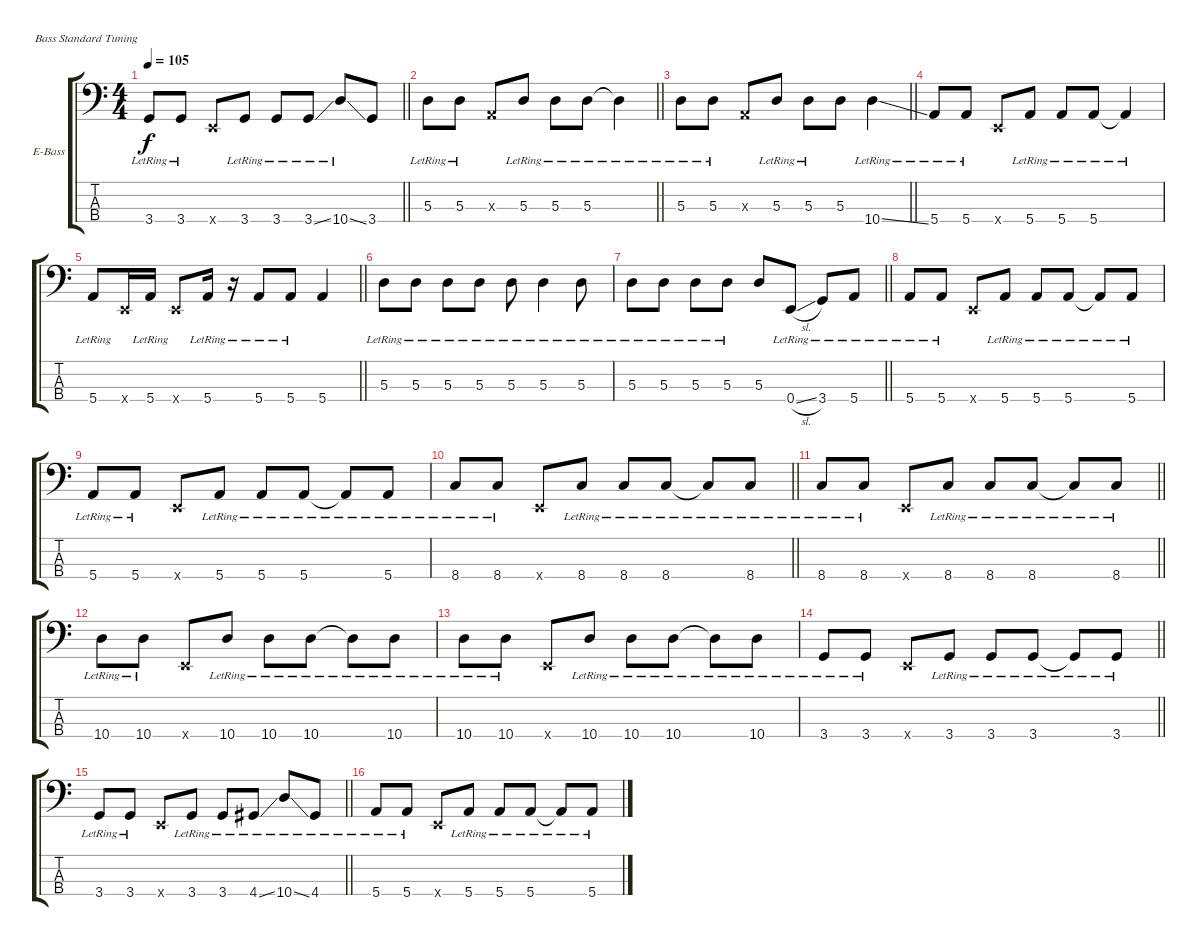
\bracketExtendMode groupsimilarinstruments
\firstSystemTrackNameOrientation horizontal
\otherSystemsTrackNameOrientation horizontal
\track ("Басс И.Тихомиров" "E-Bass") {instrument electricbassfinger}
\staff {score tabs}
\tuning (G2 D2 A1 E1)
\ts (4 4)
\tempo 105
\clef f4
\barLineRight lightlight
\ks c
3.4{lr}.8{dy f} 3.4{lr}.8 0.4{x}.8 3.4{lr}.8 3.4{lr}.8 3.4{ss lr}.8 10.4{ss lr}.8 3.4.8 |
\barLineRight lightlight
5.3{lr}.8 5.3{lr}.8 0.3{x}.8 5.3{lr}.8 5.3{lr}.8 5.3{lr}.8 5.3{lr t}.4 |
\barLineRight lightlight
5.3{lr}.8 5.3{lr}.8 0.3{x}.8 5.3{lr}.8 5.3{lr}.8 5.3.8 10.4{ss lr}.4 |
5.4{lr}.8 5.4{lr}.8 0.4{x}.8 5.4{lr}.8 5.4{lr}.8 5.4{lr}.8 5.4{lr t}.4 |
\barLineRight lightlight
5.4{lr}.8 0.4{x}.16 5.4{lr}.16 0.4{x}.8 5.4{lr}.16 r.16 5.4{lr}.8 5.4{lr}.8 5.4.4 |
5.3{lr}.8 5.3{lr}.8 5.3{lr}.8 5.3{lr}.8 5.3{lr}.8 5.3{lr}.4 5.3{lr}.8 |
\barLineRight lightlight
5.3{lr}.8 5.3{lr}.8 5.3{lr}.8 5.3{lr}.8 5.3.8 0.4{sl lr}.8 3.4{lr}.8 5.4{lr}.8 |
5.4{lr}.8 5.4{lr}.8 0.4{x}.8 5.4{lr}.8 5.4{lr}.8 5.4{lr}.8 5.4{lr t}.8 5.4{lr}.8 |
5.4{lr}.8 5.4{lr}.8 0.4{x}.8 5.4{lr}.8 5.4{lr}.8 5.4{lr}.8 5.4{lr t}.8 5.4{lr}.8 |
\barLineRight lightlight
8.4{lr}.8 8.4{lr}.8 0.4{x}.8 8.4{lr}.8 8.4{lr}.8 8.4{lr}.8 8.4{lr t}.8 8.4{lr}.8 |
\barLineRight lightlight
8.4{lr}.8 8.4{lr}.8 0.4{x}.8 8.4{lr}.8 8.4{lr}.8 8.4{lr}.8 8.4{lr t}.8 8.4{lr}.8 |
10.4{lr}.8 10.4{lr}.8 0.4{x}.8 10.4{lr}.8 10.4{lr}.8 10.4{lr}.8 10.4{lr t}.8 10.4{lr}.8 |
10.4{lr}.8 10.4{lr}.8 0.4{x}.8 10.4{lr}.8 10.4{lr}.8 10.4{lr}.8 10.4{lr t}.8 10.4{lr}.8 |
\barLineRight lightlight
3.4{lr}.8 3.4{lr}.8 0.4{x}.8 3.4{lr}.8 3.4{lr}.8 3.4{lr}.8 3.4{lr t}.8 3.4{lr}.8 |
\barLineRight lightlight
3.4{lr}.8 3.4{lr}.8 0.4{x}.8 3.4{lr}.8 3.4{lr}.8 4.4{ss lr}.8 10.4{ss lr}.8 4.4{lr}.8 |
5.4{lr}.8 5.4{lr}.8 0.4{x}.8 5.4{lr}.8 5.4{lr}.8 5.4{lr}.8 5.4{lr t}.8 5.4{lr}.8
